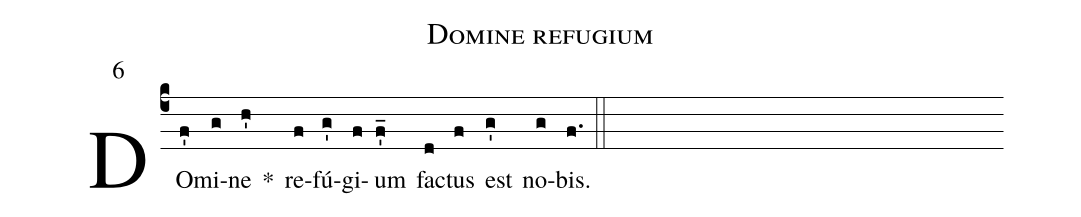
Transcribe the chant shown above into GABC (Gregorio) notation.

name:Domine refugium;
mode:6;
annotation:6;
office-part:Antiphonae;
%%
(c4) DO(f')mi(g)ne(h') *() re(f)fú(g')gi(f)um(f'_) fa(d)ctus(f) est(g') no(g)bis.(f.) (::)
